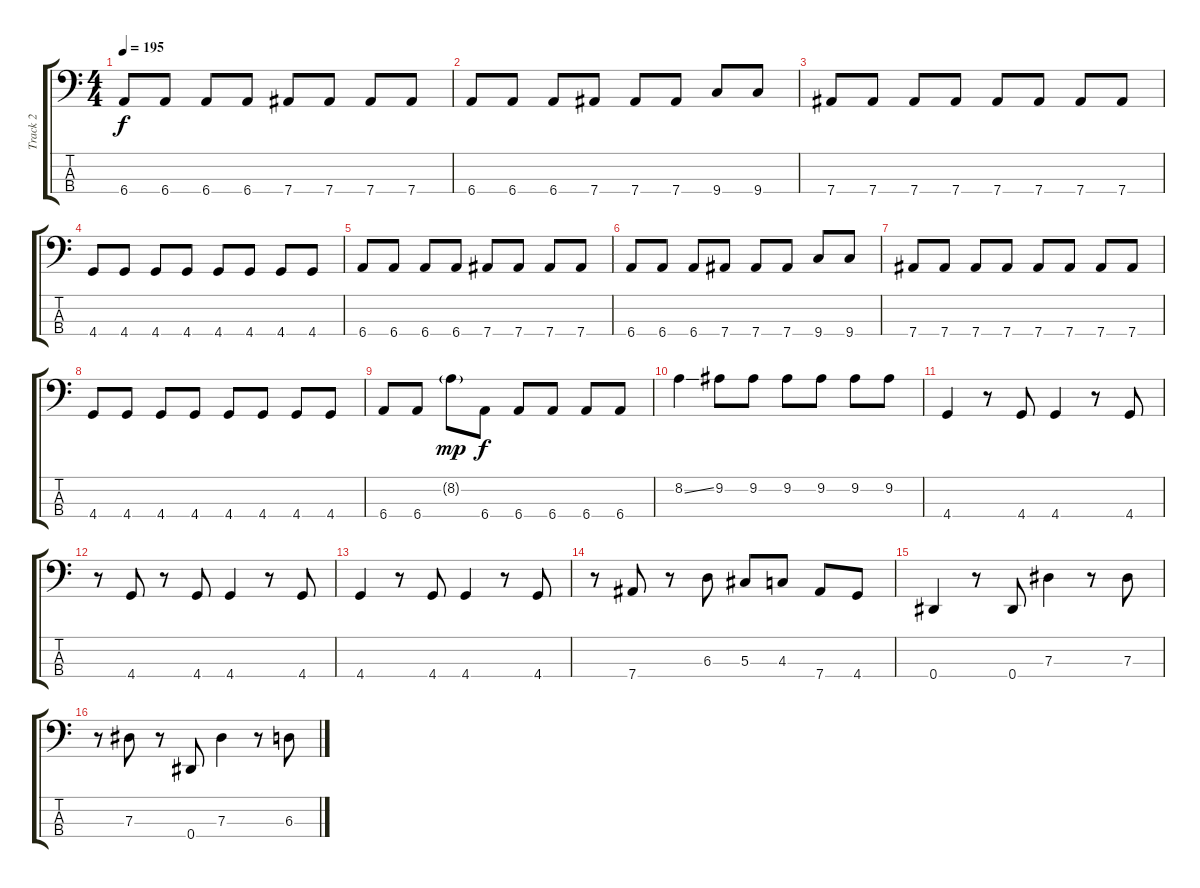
\track ("Track 2" "Track 2") {instrument electricbassfinger}
\staff {score tabs}
\tuning (Gb2 Db2 Ab1 Eb1) {hide}
\ts (4 4)
\tempo 195
\clef f4
\ks c
6.4.8{dy f} 6.4.8 6.4.8 6.4.8 7.4.8 7.4.8 7.4.8 7.4.8 |
6.4.8 6.4.8 6.4.8 7.4.8 7.4.8 7.4.8 9.4.8 9.4.8 |
7.4.8 7.4.8 7.4.8 7.4.8 7.4.8 7.4.8 7.4.8 7.4.8 |
4.4.8 4.4.8 4.4.8 4.4.8 4.4.8 4.4.8 4.4.8 4.4.8 |
6.4.8 6.4.8 6.4.8 6.4.8 7.4.8 7.4.8 7.4.8 7.4.8 |
6.4.8 6.4.8 6.4.8 7.4.8 7.4.8 7.4.8 9.4.8 9.4.8 |
7.4.8 7.4.8 7.4.8 7.4.8 7.4.8 7.4.8 7.4.8 7.4.8 |
4.4.8 4.4.8 4.4.8 4.4.8 4.4.8 4.4.8 4.4.8 4.4.8 |
6.4.8 6.4.8 8.2{g}.8{dy mp} 6.4.8{dy f} 6.4.8 6.4.8 6.4.8 6.4.8 |
8.2{ss}.4 9.2.8 9.2.8 9.2.8 9.2.8 9.2.8 9.2.8 |
4.4.4 r.8 4.4.8 4.4.4 r.8 4.4.8 |
r.8 4.4.8 r.8 4.4.8 4.4.4 r.8 4.4.8 |
4.4.4 r.8 4.4.8 4.4.4 r.8 4.4.8 |
r.8 7.4.8 r.8 6.3.8 5.3.8 4.3.8 7.4.8 4.4.8 |
0.4.4 r.8 0.4.8 7.3.4 r.8 7.3.8 |
r.8 7.3.8 r.8 0.4.8 7.3.4 r.8 6.3.8
